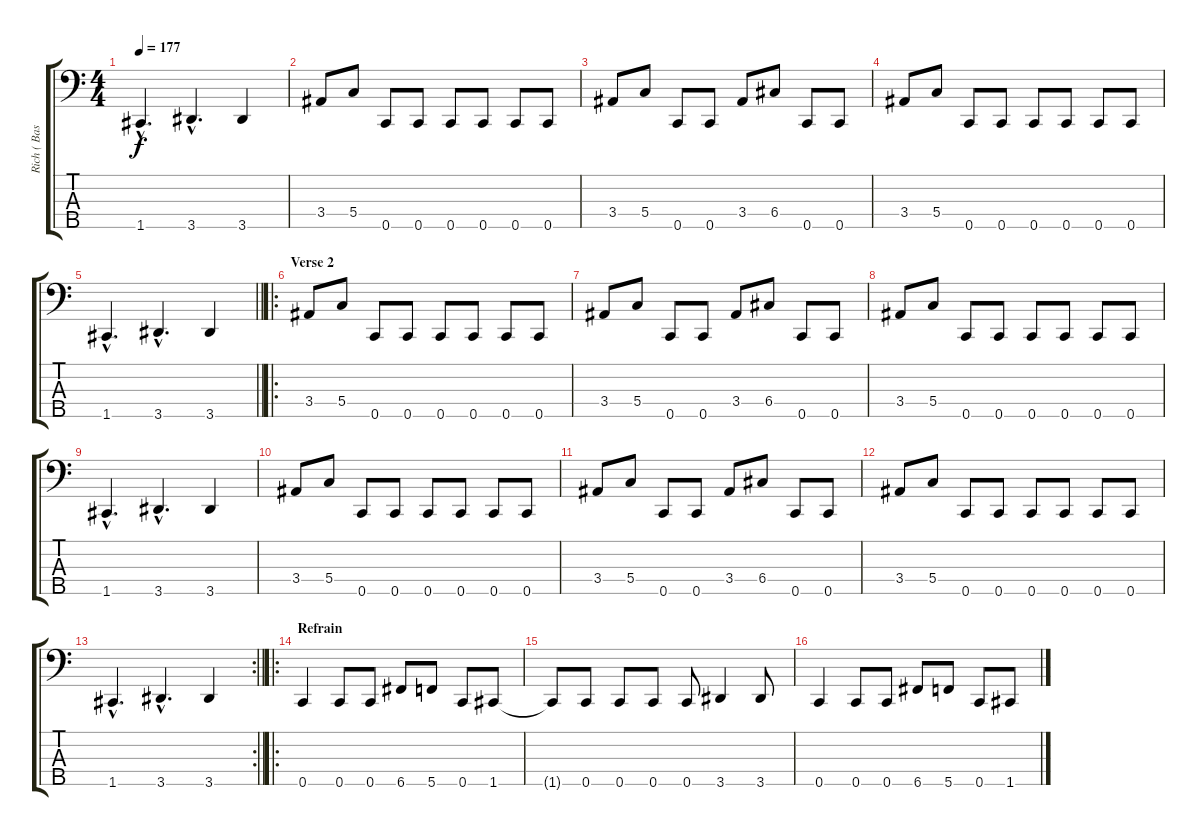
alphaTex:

\track ("Rich ( Bass )" "Rich ( Bas") {instrument electricbassfinger}
\staff {score tabs}
\tuning (A2 F2 C2 G1 C1) {hide}
\ts (4 4)
\tempo 177
\clef f4
\ks c
1.5{hac}.4{d dy f} 3.5{hac}.4{d} 3.5.4 |
3.4.8 5.4.8 0.5.8 0.5.8 0.5.8 0.5.8 0.5.8 0.5.8 |
3.4.8 5.4.8 0.5.8 0.5.8 3.4.8 6.4.8 0.5.8 0.5.8 |
3.4.8 5.4.8 0.5.8 0.5.8 0.5.8 0.5.8 0.5.8 0.5.8 |
\barLineRight lightlight
1.5{hac}.4{d} 3.5{hac}.4{d} 3.5.4 |
\ro
\section ("" "Verse 2")
3.4.8 5.4.8 0.5.8 0.5.8 0.5.8 0.5.8 0.5.8 0.5.8 |
3.4.8 5.4.8 0.5.8 0.5.8 3.4.8 6.4.8 0.5.8 0.5.8 |
3.4.8 5.4.8 0.5.8 0.5.8 0.5.8 0.5.8 0.5.8 0.5.8 |
1.5{hac}.4{d} 3.5{hac}.4{d} 3.5.4 |
3.4.8 5.4.8 0.5.8 0.5.8 0.5.8 0.5.8 0.5.8 0.5.8 |
3.4.8 5.4.8 0.5.8 0.5.8 3.4.8 6.4.8 0.5.8 0.5.8 |
3.4.8 5.4.8 0.5.8 0.5.8 0.5.8 0.5.8 0.5.8 0.5.8 |
\rc 2
\barLineRight lightlight
1.5{hac}.4{d} 3.5{hac}.4{d} 3.5.4 |
\ro
\section ("" "Refrain")
0.5.4 0.5.8 0.5.8 6.5.8 5.5.8 0.5.8 1.5.8 |
1.5{t}.8 0.5.8 0.5.8 0.5.8 0.5.8 3.5.4 3.5.8 |
0.5.4 0.5.8 0.5.8 6.5.8 5.5.8 0.5.8 1.5.8
